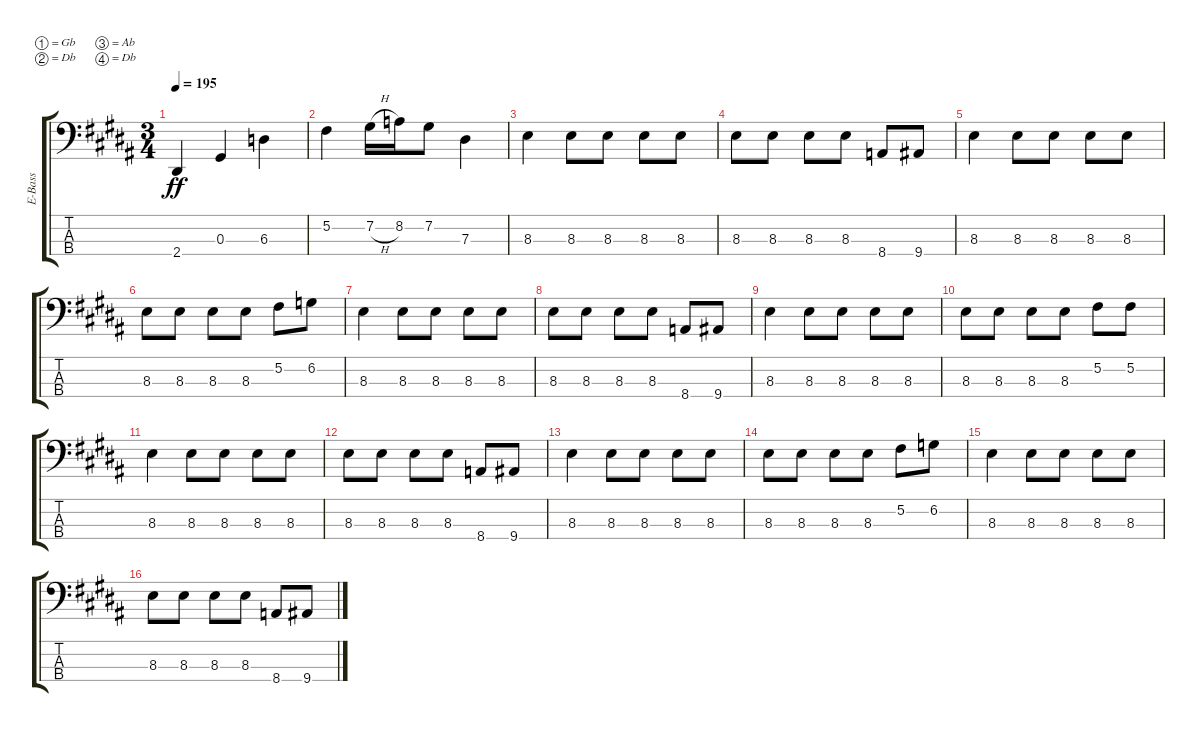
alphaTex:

\bracketExtendMode groupsimilarinstruments
\otherSystemsTrackNameOrientation horizontal
\track ("Electric Bass" "E-Bass") {instrument electricbassfinger}
\staff {score tabs}
\tuning (Gb2 Db2 Ab1 Db1)
\ts (3 4)
\tempo 195
\clef f4
\ks b
2.4{acc forcenatural}.4{dy ff beam Up} 0.3{acc forcenatural}.4{beam Up} 6.3{acc b}.4{beam Down} |
5.2{acc forcenatural}.4{beam Down} 7.2{h acc forcenatural}.16{beam Down} 8.2{acc b}.16{beam Down} 7.2{acc forcenatural}.8{beam Down} 7.3{acc forcenatural}.4{beam Down} |
8.3{acc forcenatural}.4{beam Down} 8.3{acc forcenatural}.8{beam Down} 8.3{acc forcenatural}.8{beam Down} 8.3{acc forcenatural}.8{beam Down} 8.3{acc forcenatural}.8{beam Down} |
8.3{acc forcenatural}.8{beam Down} 8.3{acc forcenatural}.8{beam Down} 8.3{acc forcenatural}.8{beam Down} 8.3{acc forcenatural}.8{beam Down} 8.4{acc b}.8{beam Up} 9.4{acc forcenatural}.8{beam Up} |
8.3{acc forcenatural}.4{beam Down} 8.3{acc forcenatural}.8{beam Down} 8.3{acc forcenatural}.8{beam Down} 8.3{acc forcenatural}.8{beam Down} 8.3{acc forcenatural}.8{beam Down} |
8.3{acc forcenatural}.8{beam Down} 8.3{acc forcenatural}.8{beam Down} 8.3{acc forcenatural}.8{beam Down} 8.3{acc forcenatural}.8{beam Down} 5.2{acc forcenatural}.8{beam Down} 6.2{acc b}.8{beam Down} |
8.3{acc forcenatural}.4{beam Down} 8.3{acc forcenatural}.8{beam Down} 8.3{acc forcenatural}.8{beam Down} 8.3{acc forcenatural}.8{beam Down} 8.3{acc forcenatural}.8{beam Down} |
8.3{acc forcenatural}.8{beam Down} 8.3{acc forcenatural}.8{beam Down} 8.3{acc forcenatural}.8{beam Down} 8.3{acc forcenatural}.8{beam Down} 8.4{acc b}.8{beam Up} 9.4{acc forcenatural}.8{beam Up} |
8.3{acc forcenatural}.4{beam Down} 8.3{acc forcenatural}.8{beam Down} 8.3{acc forcenatural}.8{beam Down} 8.3{acc forcenatural}.8{beam Down} 8.3{acc forcenatural}.8{beam Down} |
8.3{acc forcenatural}.8{beam Down} 8.3{acc forcenatural}.8{beam Down} 8.3{acc forcenatural}.8{beam Down} 8.3{acc forcenatural}.8{beam Down} 5.2{acc forcenatural}.8{beam Down} 5.2{acc forcenatural}.8{beam Down} |
8.3{acc forcenatural}.4{beam Down} 8.3{acc forcenatural}.8{beam Down} 8.3{acc forcenatural}.8{beam Down} 8.3{acc forcenatural}.8{beam Down} 8.3{acc forcenatural}.8{beam Down} |
8.3{acc forcenatural}.8{beam Down} 8.3{acc forcenatural}.8{beam Down} 8.3{acc forcenatural}.8{beam Down} 8.3{acc forcenatural}.8{beam Down} 8.4{acc b}.8{beam Up} 9.4{acc forcenatural}.8{beam Up} |
8.3{acc forcenatural}.4{beam Down} 8.3{acc forcenatural}.8{beam Down} 8.3{acc forcenatural}.8{beam Down} 8.3{acc forcenatural}.8{beam Down} 8.3{acc forcenatural}.8{beam Down} |
8.3{acc forcenatural}.8{beam Down} 8.3{acc forcenatural}.8{beam Down} 8.3{acc forcenatural}.8{beam Down} 8.3{acc forcenatural}.8{beam Down} 5.2{acc forcenatural}.8{beam Down} 6.2{acc b}.8{beam Down} |
8.3{acc forcenatural}.4{beam Down} 8.3{acc forcenatural}.8{beam Down} 8.3{acc forcenatural}.8{beam Down} 8.3{acc forcenatural}.8{beam Down} 8.3{acc forcenatural}.8{beam Down} |
8.3{acc forcenatural}.8{beam Down} 8.3{acc forcenatural}.8{beam Down} 8.3{acc forcenatural}.8{beam Down} 8.3{acc forcenatural}.8{beam Down} 8.4{acc b}.8{beam Up} 9.4{acc forcenatural}.8{beam Up}
